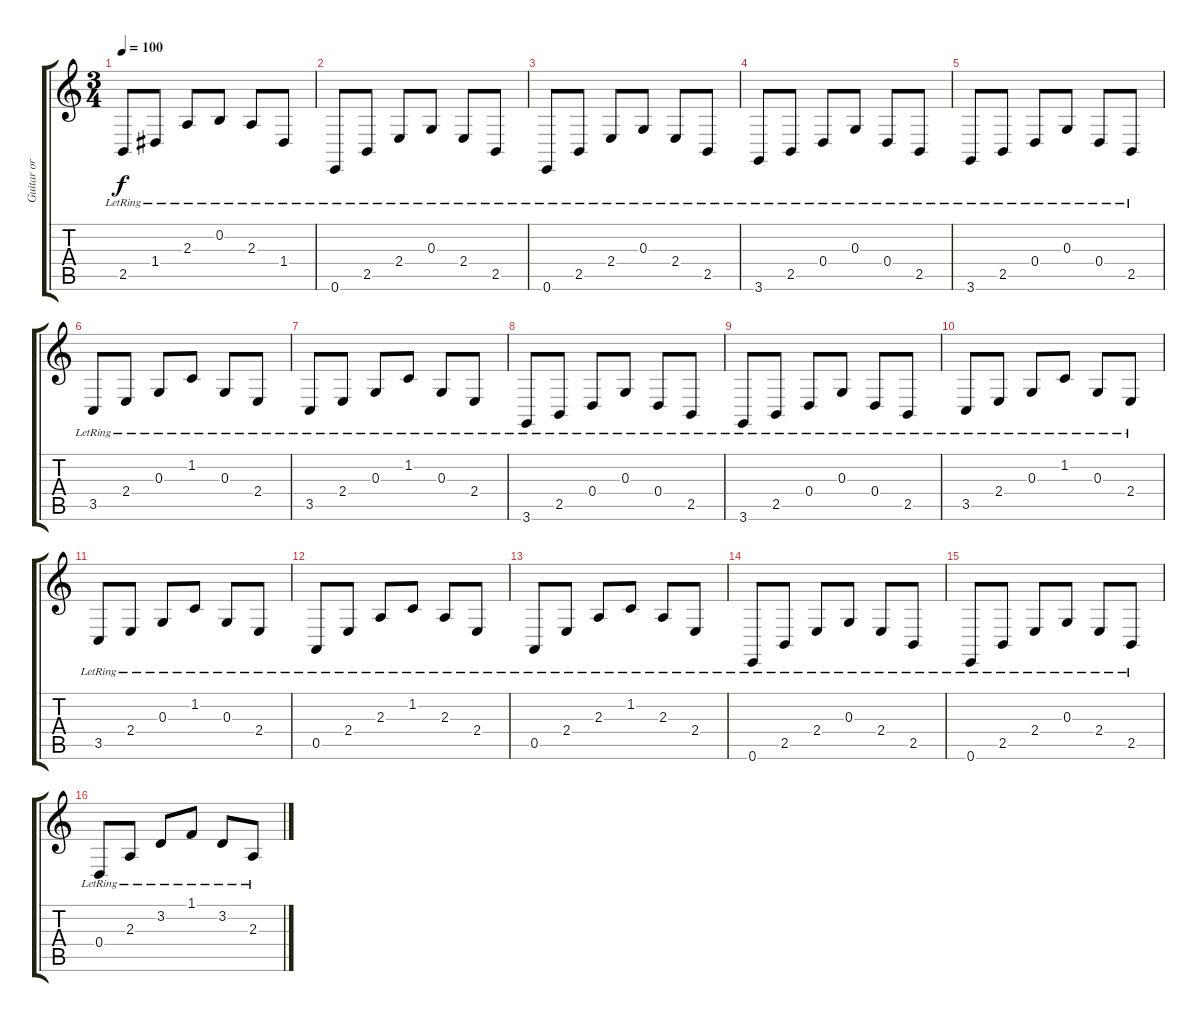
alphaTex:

\track ("Guitar or Piano" "Guitar or ") {instrument acousticgrandpiano}
\staff {score tabs}
\tuning (E4 B3 G3 D3 A2 E2) {hide}
\ts (3 4)
\tempo 100
\clef g2
\ks c
2.5{lr}.8{dy f} 1.4{lr}.8 2.3{lr}.8 0.2{lr}.8 2.3{lr}.8 1.4{lr}.8 |
0.6{lr}.8 2.5{lr}.8 2.4{lr}.8 0.3{lr}.8 2.4{lr}.8 2.5{lr}.8 |
0.6{lr}.8 2.5{lr}.8 2.4{lr}.8 0.3{lr}.8 2.4{lr}.8 2.5{lr}.8 |
3.6{lr}.8 2.5{lr}.8 0.4{lr}.8 0.3{lr}.8 0.4{lr}.8 2.5{lr}.8 |
3.6{lr}.8 2.5{lr}.8 0.4{lr}.8 0.3{lr}.8 0.4{lr}.8 2.5{lr}.8 |
3.5{lr}.8 2.4{lr}.8 0.3{lr}.8 1.2{lr}.8 0.3{lr}.8 2.4{lr}.8 |
3.5{lr}.8 2.4{lr}.8 0.3{lr}.8 1.2{lr}.8 0.3{lr}.8 2.4{lr}.8 |
3.6{lr}.8 2.5{lr}.8 0.4{lr}.8 0.3{lr}.8 0.4{lr}.8 2.5{lr}.8 |
3.6{lr}.8 2.5{lr}.8 0.4{lr}.8 0.3{lr}.8 0.4{lr}.8 2.5{lr}.8 |
3.5{lr}.8 2.4{lr}.8 0.3{lr}.8 1.2{lr}.8 0.3{lr}.8 2.4{lr}.8 |
3.5{lr}.8 2.4{lr}.8 0.3{lr}.8 1.2{lr}.8 0.3{lr}.8 2.4{lr}.8 |
0.5{lr}.8 2.4{lr}.8 2.3{lr}.8 1.2{lr}.8 2.3{lr}.8 2.4{lr}.8 |
0.5{lr}.8 2.4{lr}.8 2.3{lr}.8 1.2{lr}.8 2.3{lr}.8 2.4{lr}.8 |
0.6{lr}.8 2.5{lr}.8 2.4{lr}.8 0.3{lr}.8 2.4{lr}.8 2.5{lr}.8 |
0.6{lr}.8 2.5{lr}.8 2.4{lr}.8 0.3{lr}.8 2.4{lr}.8 2.5{lr}.8 |
0.4{lr}.8 2.3{lr}.8 3.2{lr}.8 1.1{lr}.8 3.2{lr}.8 2.3{lr}.8
